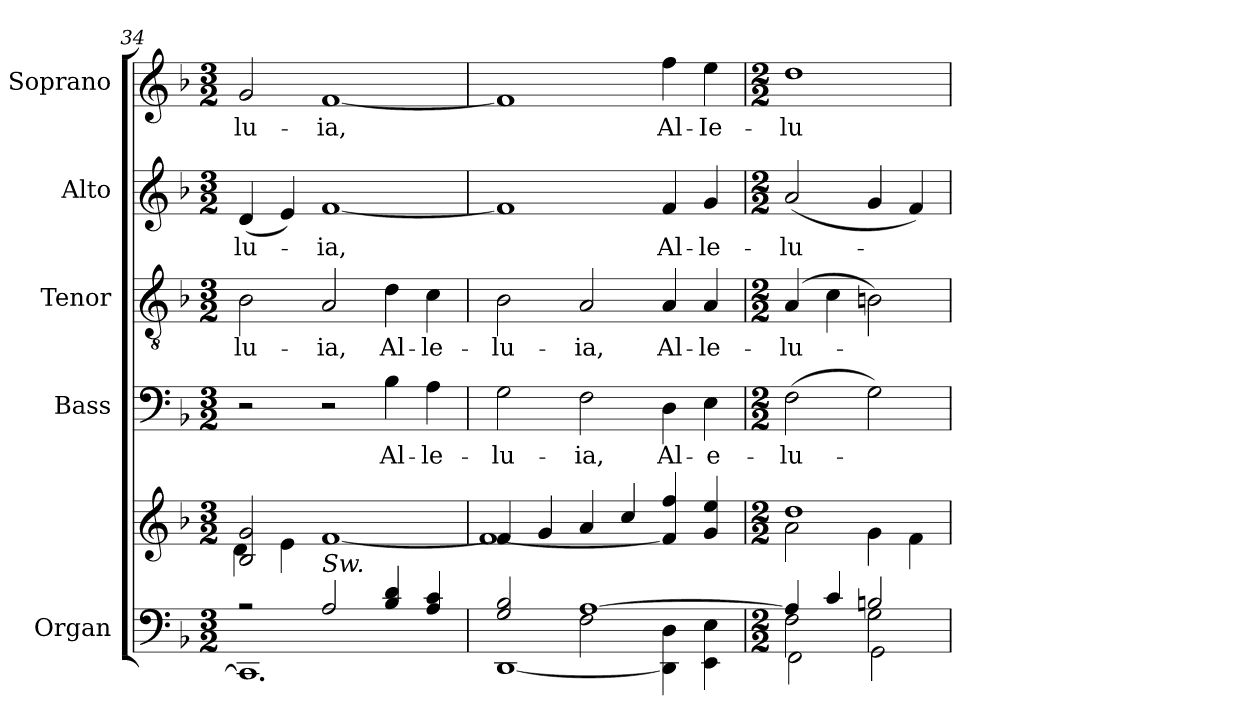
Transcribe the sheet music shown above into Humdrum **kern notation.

**kern	**kern	**kern	**text	**kern	**text	**kern	**text	**kern	**text
*part5	*part5	*part4	*part4	*part3	*part3	*part2	*part2	*part1	*part1
*staff6	*staff5	*staff4	*staff4	*staff3	*staff3	*staff2	*staff2	*staff1	*staff1
*I"Organ	*	*I"Bass	*	*I"Tenor	*	*I"Alto	*	*I"Soprano	*
*I'Org.	*	*I'B.	*	*I'T.	*	*I'A.	*	*I'S.	*
*clefF4	*clefG2	*clefF4	*	*clefGv2	*	*clefG2	*	*clefG2	*
*	*	*	*	*ITrd7c12	*	*	*	*	*
*k[b-]	*k[b-]	*k[b-]	*	*k[b-]	*	*k[b-]	*	*k[b-]	*
*F:	*F:	*F:	*	*F:	*	*F:	*	*F:	*
*M3/2	*M3/2	*M3/2	*	*M3/2	*	*M3/2	*	*M3/2	*
=34	=34	=34	=34	=34	=34	=34	=34	=34	=34
*^	*^	*	*	*	*	*	*	*	*
!	!	!	!	!	!	!	!LO:LY:b:color=#000000	!	!	!	!
!	!	!	!	!	!	!	!	!	!LO:LY:b:color=#000000	!	!
!	!	!	!	!	!	!	!	!	!	!	!LO:LY:b:color=#000000
2r	1.CCi]	2B-i/ 2gi	4di\	2r	.	2BB-i\	-lu-	(4di/	-lu-	2gi/	-lu-
.	.	.	4ei\	.	.	.	.	4ei/)	.	.	.
!	!	!	!	!	!	!	!LO:LY:b:color=#000000	!	!	!	!
!	!	!	!	!	!	!	!	!	!LO:LY:b:color=#000000	!	!
!LO:TX:a:i:t=Sw.	!	!	!	!	!	!	!	!	!	!	!
!	!	!	!	!	!	!	!	!	!	!	!LO:LY:b:color=#000000
2Ai/	.	[<1fi	1ryy	2r	.	2AAi/	-ia,	[<1fi	-ia,	[<1fi	-ia,
!	!	!	!	!	!LO:LY:b:color=#000000	!	!	!	!	!	!
!	!	!	!	!	!	!	!LO:LY:b:color=#000000	!	!	!	!
4B-i/ 4di	.	.	.	4B-i\	Al-	4Di\	Al-	.	.	.	.
!	!	!	!	!	!LO:LY:b:color=#000000	!	!	!	!	!	!
!	!	!	!	!	!	!	!LO:LY:b:color=#000000	!	!	!	!
4Ai/ 4ci	.	.	.	4Ai\	-le-	4Ci\	-le-	.	.	.	.
=35	=35	=35	=35	=35	=35	=35	=35	=35	=35	=35	=35
*	*^	*	*	*	*	*	*	*	*	*	*
!	!	!	!	!	!	!LO:LY:b:color=#000000	!	!	!	!	!	!
!	!	!	!	!	!	!	!	!LO:LY:b:color=#000000	!	!	!	!
2Gi/ 2B-i	[<1DDi	2ryy	4fi/]	[<1fi	2Gi\	-lu-	2BB-i\	-lu-	1fi]	.	1fi]	.
.	.	.	4gi/	.	.	.	.	.	.	.	.	.
!	!	!	!	!	!	!LO:LY:b:color=#000000	!	!	!	!	!	!
!	!	!	!	!	!	!	!	!LO:LY:b:color=#000000	!	!	!	!
[>1Ai	.	2Fi\	4ai/	.	2Fi\	-ia,	2AAi/	-ia,	.	.	.	.
.	.	.	4cci/	.	.	.	.	.	.	.	.	.
!	!	!	!	!	!	!LO:LY:b:color=#000000	!	!	!	!	!	!
!	!	!	!	!	!	!	!	!LO:LY:b:color=#000000	!	!	!	!
!	!	!	!	!	!	!	!	!	!	!LO:LY:b:color=#000000	!	!
!	!	!	!	!	!	!	!	!	!	!	!	!LO:LY:b:color=#000000
.	4DDi\] 4Di	2ryy	4fi/] 4ffi	2ryy	4Di\	Al-	4AAi/	Al-	4fi/	Al-	4ffi\	Al-
!	!	!	!	!	!	!LO:LY:b:color=#000000	!	!	!	!	!	!
!	!	!	!	!	!	!	!	!LO:LY:b:color=#000000	!	!	!	!
!	!	!	!	!	!	!	!	!	!	!LO:LY:b:color=#000000	!	!
!	!	!	!	!	!	!	!	!	!	!	!	!LO:LY:b:color=#000000
.	4EEi\ 4Ei	.	4gi/ 4eei	.	4Ei\	-e-	4AAi/	-le-	4gi/	-le-	4eei\	-Ie-
!!LO:PB:g=z
=36	=36	=36	=36	=36	=36	=36	=36	=36	=36	=36	=36	=36
*M2/2	*	*	*M2/2	*	*M2/2	*	*M2/2	*	*M2/2	*	*M2/2	*
!	!	!	!	!	!	!LO:LY:b:color=#000000	!	!	!	!	!	!
!	!	!	!	!	!	!	!	!LO:LY:b:color=#000000	!	!	!	!
!	!	!	!	!	!	!	!	!	!	!LO:LY:b:color=#000000	!	!
!	!	!	!	!	!	!	!	!	!	!	!	!LO:LY:b:color=#000000
4Ai/]	2Fi\	2FFi\	1ddi	2ai\	(2Fi\	-lu-	(4AAi/	-lu-	(2ai/	-lu-	1ddi	-lu-
4ci/	.	.	.	.	.	.	4Ci\	.	.	.	.	.
2Bni/	2Gi\	2GGi\	.	4gi\	2Gi\)	.	2BBni\)	.	4gi/	.	.	.
.	.	.	.	4fi\	.	.	.	.	4fi/)	.	.	.
*v	*v	*v	*	*	*	*	*	*	*	*	*	*
*	*v	*v	*	*	*	*	*	*	*	*
=	=	=	=	=	=	=	=	=	=
*-	*-	*-	*-	*-	*-	*-	*-	*-	*-
